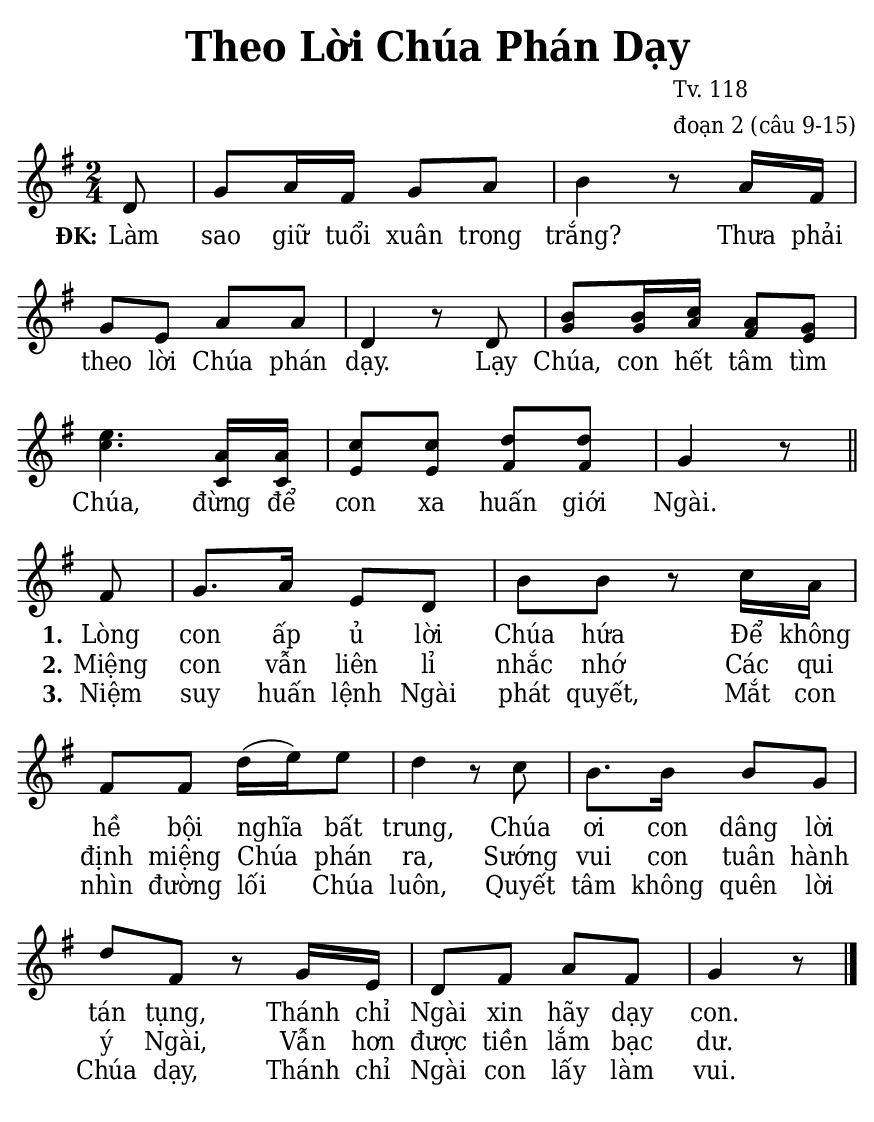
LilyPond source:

% Cài đặt chung\
\version "2.22.1"
\include "english.ly"

\header {
  title = \markup { \fontsize #1 "Theo Lời Chúa Phán Dạy" }
  composer = \markup {
    \column {
      \line { "Tv. 118" }
      \line { "đoạn 2 (câu 9-15)"  }
    }
  }
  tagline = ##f
}

% Nhạc phiên khúc
nhacPhienKhucSop = \relative c' {
  \partial 8 d8 |
  g a16 fs g8 a |
  b4 r8 a16 fs |
  g8 e a a |
  d,4 r8 d |
  b' b16 c a8 g |
  e'4. a,16 a |
  c8 c d d |
  g,4 r8 \bar "||"
  
  fs |
  g8. a16 e8 d |
  b' b r c16 a |
  fs8 fs d'16 (e) e8 |
  d4 r8 c |
  b8. b16 b8 g |
  d' fs, r g16 e |
  d8 fs a fs |
  g4 r8 \bar "|."
}

nhacPhienKhucAlto = \relative c' {
  d8 |
  g a16 fs g8 a |
  b4 r8 a16 fs |
  g8 e a a |
  d,4 r8 d |
  g8 g16 a fs8 e |
  c'4. c,16 c |
  e8 e fs fs |
  g4 r8
}

% Lời phiên khúc
loiPhienKhucSop = \lyrics {
  \set stanza = "ĐK:"
  Làm sao giữ tuổi xuân trong trắng?
  Thưa phải theo lời Chúa phán dạy.
  Lạy Chúa, con hết tâm tìm Chúa,
  đừng để con xa huấn giới Ngài.
  <<
    {
      \set stanza = "1."
      Lòng con ấp ủ lời Chúa hứa
      Để không hề bội nghĩa bất trung,
      Chúa ơi con dâng lời tán tụng,
      Thánh chỉ Ngài xin hãy dạy con.
    }
    \new Lyrics {
	    \set associatedVoice = "beSop"
	    \set stanza = "2."
	    Miệng con vẫn liên lỉ nhắc nhớ
	    Các qui định miệng Chúa phán ra,
	    Sướng vui con tuân hành ý Ngài,
	    Vẫn hơn được tiền lắm bạc dư.
    }
    \new Lyrics {
	    \set associatedVoice = "beSop"
	    \set stanza = "3."
	    Niệm suy huấn lệnh Ngài phát quyết,
	    Mắt con nhìn đường lối Chúa luôn,
	    Quyết tâm không quên lời Chúa dạy,
	    Thánh chỉ Ngài con lấy làm vui.
    }
  >>
}

% Dàn trang
\paper {
  #(set-paper-size "a5")
  top-margin = 3\mm
  bottom-margin = 3\mm
  left-margin = 3\mm
  right-margin = 3\mm
  indent = #0
  #(define fonts
	 (make-pango-font-tree "Deja Vu Serif Condensed"
	 		       "Deja Vu Serif Condensed"
			       "Deja Vu Serif Condensed"
			       (/ 20 20)))
  print-page-number = ##f
  system-system-spacing = #'((basic-distance . 0.1) (padding . 3))
}

TongNhip = {
  \key g \major \time 2/4
  \set Timing.beamExceptions = #'()
  \set Timing.baseMoment = #(ly:make-moment 1/4)
}

% Đổi kích thước nốt cho bè phụ
notBePhu =
#(define-music-function (font-size music) (number? ly:music?)
   (for-some-music
     (lambda (m)
       (if (music-is-of-type? m 'rhythmic-event)
           (begin
             (set! (ly:music-property m 'tweaks)
                   (cons `(font-size . ,font-size)
                         (ly:music-property m 'tweaks)))
             #t)
           #f))
     music)
   music)

\score {
  \new ChoirStaff <<
    \new Staff \with {
        \consists "Merge_rests_engraver"
        printPartCombineTexts = ##f
      }
      <<
      \new Voice \TongNhip \partCombine 
        \nhacPhienKhucSop
        \notBePhu -1 { \nhacPhienKhucAlto }
      \new NullVoice = beSop \nhacPhienKhucSop
      \new Lyrics \lyricsto beSop \loiPhienKhucSop
      >>
  >>
  \layout {
    \override Lyrics.LyricSpace.minimum-distance = #1.5
    \override Score.BarNumber.break-visibility = ##(#f #f #f)
    \override Score.SpacingSpanner.uniform-stretching = ##t
  } 
}
